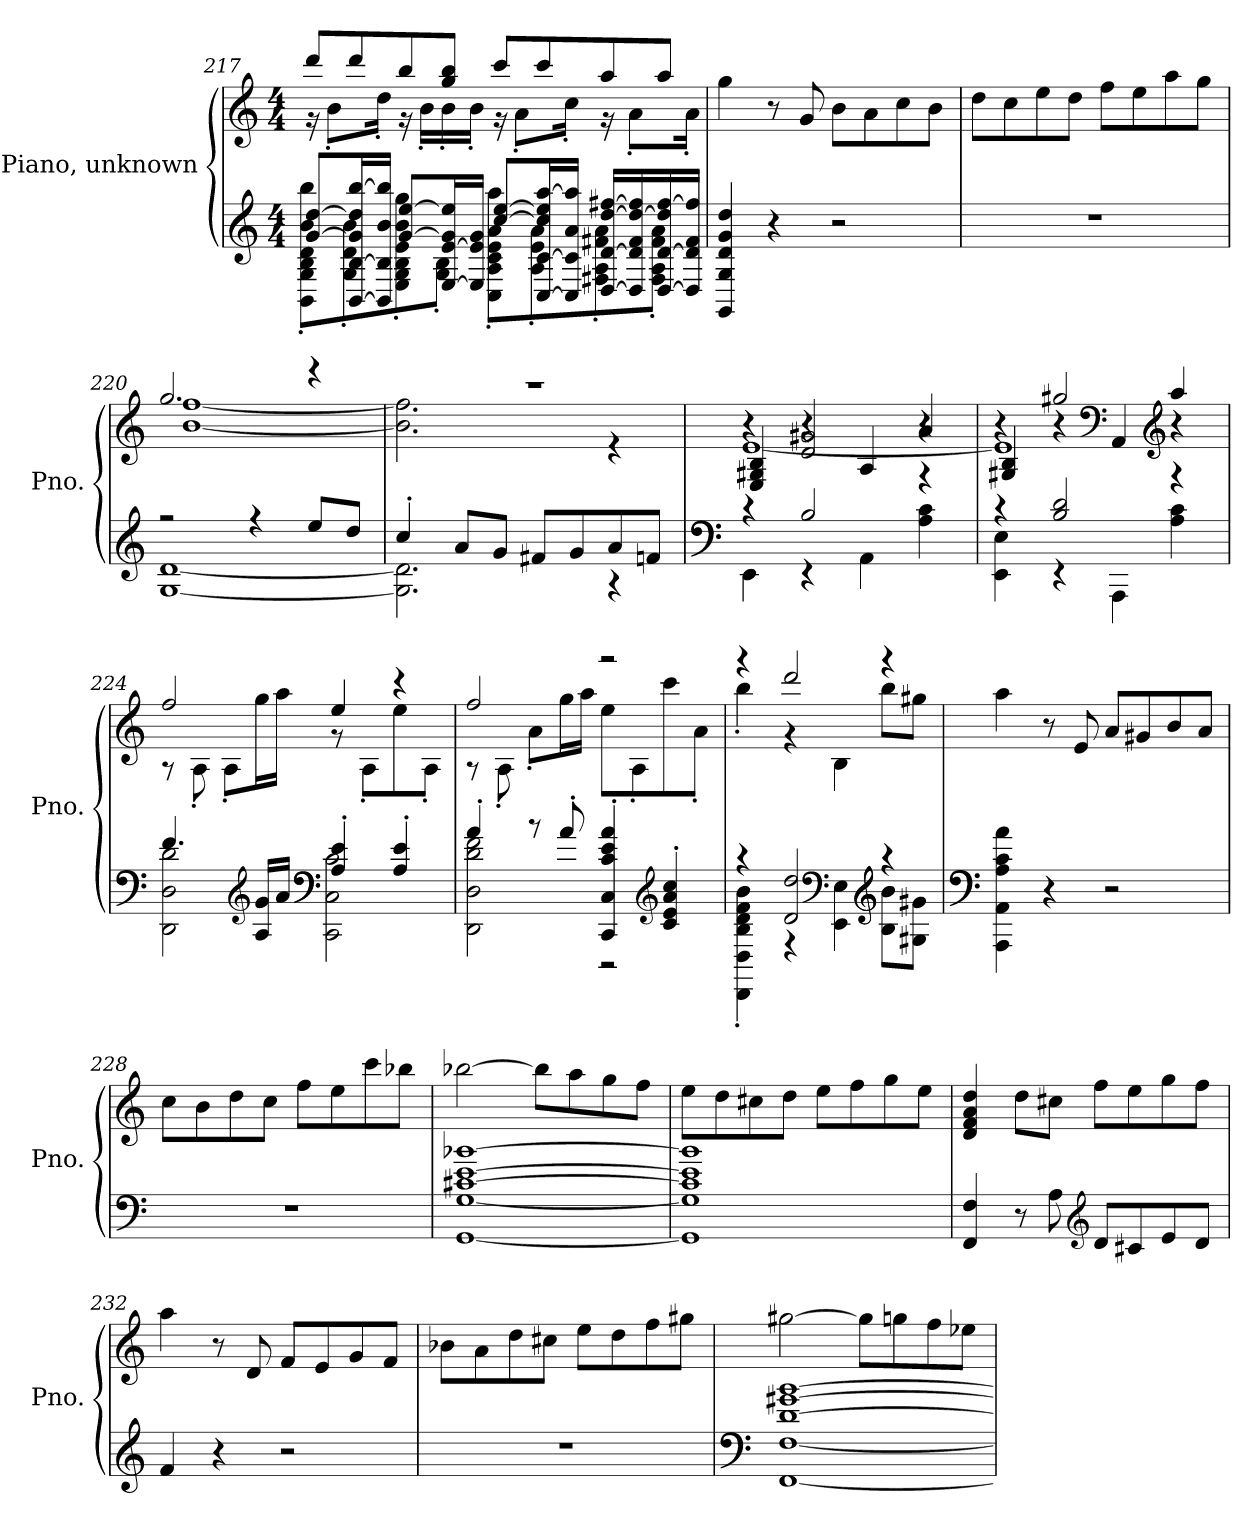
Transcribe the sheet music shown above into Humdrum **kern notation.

**kern	**kern
*part1	*part1
*staff2	*staff1
*I"Piano, unknown	*
*I'Pno.	*
!!LO:LB:g=z
*clefG2	*clefG2
*k[]	*k[]
*M4/4	*M4/4
=217	=217
*^	*^
[8g/ [8dd/L	8BB\' 8G\' 8B\' 8d\' 8b\' 8bb\'L	8ddd/L	16r
.	.	.	8b'\L
[16BB/ [16B/ 16g/] 16dd/] [16bb/L	8G\' 8d\' 8b\'	8ddd/	.
16BB/] 16B/] 16b/ 16bb/]JJ	.	.	16dd'\Jk
[8g/ [8ee/L	8E\' 8G\' 8B\' 8e\' 8b\' 8gg\'	8bb/	16r
.	.	.	16b'\LL
[16E/ [16e/ 16g/] 16ee/]L	8G\' 8B\'J	8gg/ 8bb/J	16b'\
16E/] 16e/] 16g/JJ	.	.	16b'\JJ
[8cc/ [8ee/L	8C\' 8A\' 8c\' 8e\' 8a\' 8aa\'L	8ccc/L	16r
.	.	.	8a'\L
[16C/ [16c/ 16cc/] 16ee/] [16aa/L	8A\' 8e\' 8a\'	8ccc/	.
16C/] 16c/] 16a/ 16aa/]JJ	.	.	16cc'\Jk
[16D/ [16d/ [16dd/ [16ff#X/LL	8F#X\' 8A\' 8f#X\' 8a\'	8aa/	16r
16D/] 16d/] 16f#/ 16dd/_ 16ff#/]	.	.	8a'\L
[16D/ [16d/ 16dd/] [16ff#/	8F#\' 8A\' 8f#\' 8a\'J	8aa/J	.
16D/] 16d/] 16f#/ 16ff#/]JJ	.	.	16a'\Jk
*v	*v	*	*
*	*v	*v
=218	=218
4GG/ 4G/ 4d/ 4g/ 4dd/	4gg\
4r	8r
.	8g/
2r	8b\L
.	8a\
.	8cc\
.	8b\J
=219	=219
1r	8dd\L
.	8cc\
.	8ee\
.	8dd\J
.	8ff\L
.	8ee\
.	8aa\
.	8gg\J
=220	=220
*^	*^
2r	[1G [1d	2.gg/	[1b [1ff
4r	.	.	.
8ee/L	.	4r	.
8dd/J	.	.	.
!!LO:LB:g=z	!!
=221	=221	=221	=221
4cc'/	2.G\] 2.d\]	1r	2.b\] 2.ff\]
8a/L	.	.	.
8g/J	.	.	.
8f#X/L	.	.	.
8g/	.	.	.
8a/	4r	.	4r
8fn/J	.	.	.
*	*	*v	*v
=222	=222	=222
*clefF4	*	*
*	*	*^
*	*	*	*^
4r	4EE\	4r	[1e	4E/ 4G#X/ 4B/
2B/	4r	2d/ 2g#X/	.	4r
.	4AA\	.	.	4A/
4r	4A\ 4c\	4r	.	4a/
=223	=223	=223	=223	=223
4r	4EE\ 4E\	4r	1e]	4G#X/ 4B/
2B/ 2d/	4r	2gg#X/	.	4r
*	*	*clefF4	*	*
.	4AAA\	.	.	4AA/
*	*	*clefG2	*	*
4r	4A\ 4c\	4r	.	4aa/
*	*	*	*v	*v
=224	=224	=224	=224
4.f/	2DD\ 2D\ 2d\	2ff/	8r
.	.	.	8A'\
.	.	.	8A'\L
*clefG2	*	*	*
16A/ 16g/LL	.	.	16gg\L
16a/JJ	.	.	16aa\JJ
*clefF4	*	*	*
4A/' 4e/'	2CC\ 2C\ 2c\	4ee/	8r
.	.	.	8A'\L
4A/' 4e/'	.	4r	8ee\
.	.	.	8A'\J
!!LO:PB:g=z	!!
=225	=225	=225	=225
4a'/	2DD\ 2D\ 2d\ 2f\	2ff/	8r
.	.	.	8A'\
8r	.	.	8a'\L
8a'/	.	.	16gg\L
.	.	.	16aa\JJ
4CC/' 4C/' 4c/' 4e/' 4a/'	2r	2r	8ee\L
.	.	.	8A'\
*clefG2	*	*	*
4c/' 4e/' 4a/' 4cc/'	.	.	8ccc\
.	.	.	8a'\J
=226	=226	=226	=226
4r	4DD\' 4D\' 4B\' 4d\' 4f\' 4b\'	4r	4bb'\
2d/ 2dd/	4r	2ddd/	4r
*clefF4	*	*	*
.	4EE\ 4E\	.	4B\
*clefG2	*	*	*
4r	8B\ 8b\L	4r	8bb\L
.	8G#X\ 8g#X\J	.	8gg#X\J
*v	*v	*	*
*	*v	*v
=227	=227
*clefF4	*
4AAA\ 4AA\ 4A\ 4c\ 4a\	4aa\
4r	8r
.	8e/
2r	8a/L
.	8g#X/
.	8b/
.	8a/J
=228	=228
1r	8cc\L
.	8b\
.	8dd\
.	8cc\J
.	8ff\L
.	8ee\
.	8ccc\
.	8bb-X\J
!!LO:LB:g=z
=229	=229
[1GG [1G [1c#X [1e [1b-X	[2bb-X\
.	8bb-\L]
.	8aa\
.	8gg\
.	8ff\J
=230	=230
1GG] 1G] 1c#] 1e] 1b-]	8ee\L
.	8dd\
.	8cc#X\
.	8dd\J
.	8ee\L
.	8ff\
.	8gg\
.	8ee\J
=231	=231
4FF/ 4F/	4d/ 4f/ 4a/ 4dd/
8r	8dd\L
8A\	8cc#X\J
*clefG2	*
8d/L	8ff\L
8c#X/	8ee\
8e/	8gg\
8d/J	8ff\J
=232	=232
4f/	4aa\
4r	8r
.	8d/
2r	8f/L
.	8e/
.	8g/
.	8f/J
=233	=233
1r	8b-X\L
.	8a\
.	8dd\
.	8cc#X\J
.	8ee\L
.	8dd\
.	8ff\
.	8gg#X\J
!!LO:LB:g=z
=234	=234
*clefF4	*
[1FF [1F [1d [1g#X [1b	[2gg#X\
.	8gg#\L]
.	8ggn\
.	8ff\
.	8ee-X\J
=	=
*-	*-
